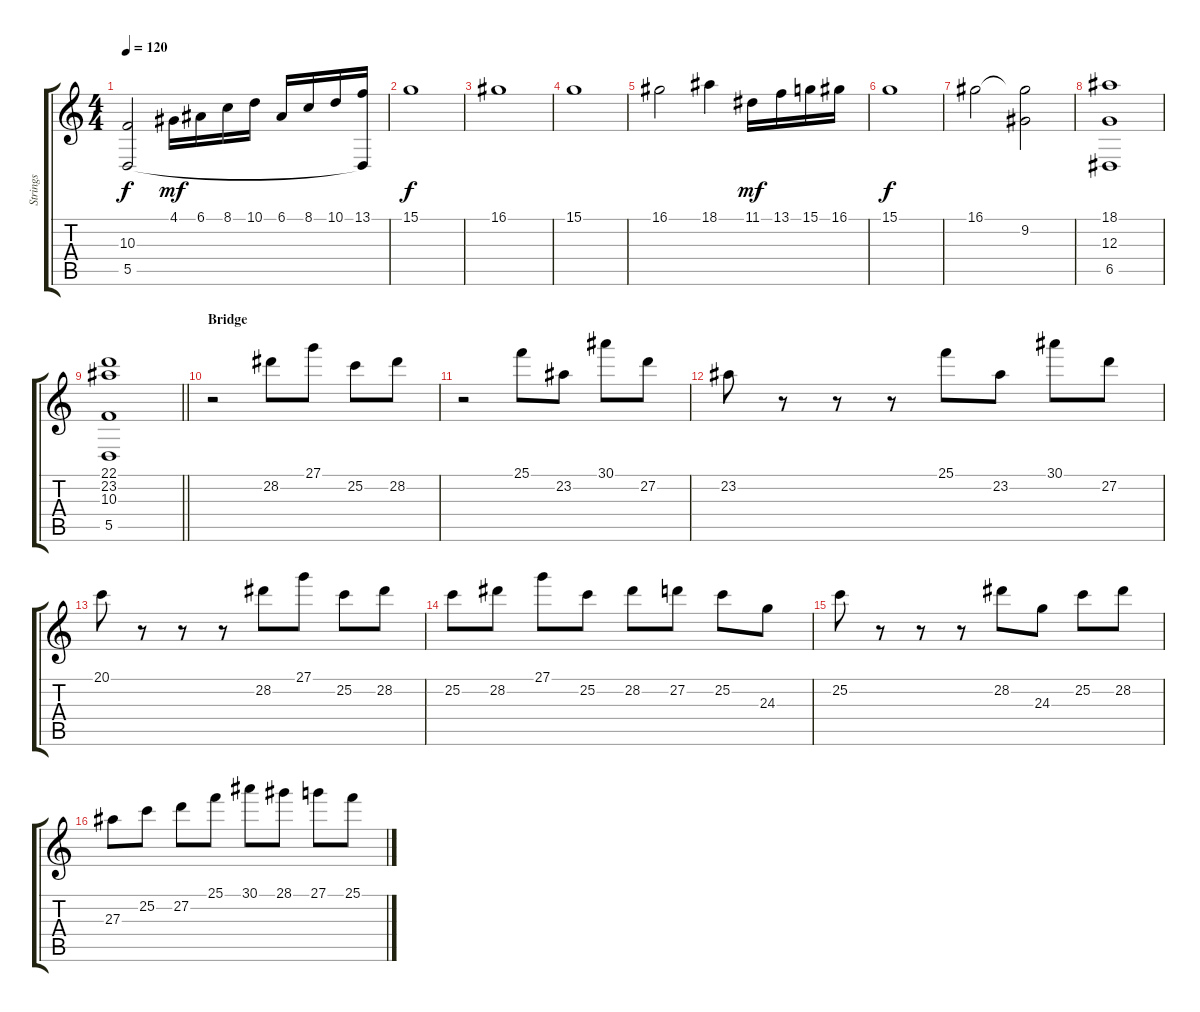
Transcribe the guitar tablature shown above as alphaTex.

\track ("Strings " "Strings ") {instrument stringensemble2}
\staff {score tabs}
\tuning (E4 B3 G3 D3 A2 E2) {hide}
\ts (4 4)
\tempo 120
\clef g2
\ks c
(10.3 5.5).2{dy f} 4.1.16{dy mf instrument stringensemble1} 6.1.16 8.1.16 10.1.16 6.1.16 8.1.16 10.1.16 (13.1 5.5{t}).16 |
15.1.1{dy f instrument stringensemble2} |
16.1.1 |
15.1.1 |
16.1.2 18.1.4 11.1.16{dy mf instrument stringensemble1} 13.1.16 15.1.16 16.1.16 |
15.1.1{dy f instrument stringensemble2} |
16.1.2 (16.1{t} 9.2).2 |
(18.1 12.3 6.5).1 |
\barLineRight lightlight
(22.1 23.2 10.3 5.5).1 |
\section ("" "Bridge")
r.2{volume 7 instrument pizzicatostrings} 28.2.8 27.1.8 25.2.8 28.2.8 |
r.2 25.1.8 23.2.8 30.1.8 27.2.8 |
23.2.8 r.8 r.8 r.8 25.1.8 23.2.8 30.1.8 27.2.8 |
20.1.8 r.8 r.8 r.8 28.2.8 27.1.8 25.2.8 28.2.8 |
25.2.8 28.2.8 27.1.8 25.2.8 28.2.8 27.2.8 25.2.8 24.3.8 |
25.2.8 r.8 r.8 r.8 28.2.8 24.3.8 25.2.8 28.2.8 |
27.3.8 25.2.8 27.2.8 25.1.8 30.1.8 28.1.8 27.1.8 25.1.8
